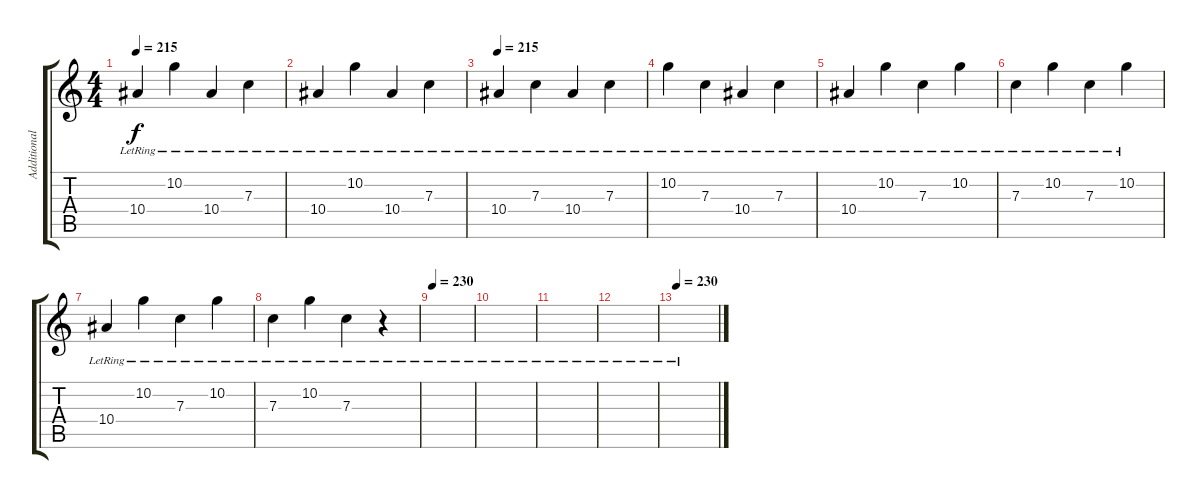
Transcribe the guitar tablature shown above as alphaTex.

\track ("Additional Guitar 2" "Additional") {instrument electricguitarclean}
\staff {score tabs}
\tuning (D4 A3 F3 C3 G2 C2) {hide}
\ts (4 4)
\tempo 215
\clef g2
\ks c
10.4{lr}.4{dy f} 10.2{lr}.4 10.4{lr}.4 7.3{lr}.4 |
10.4{lr}.4 10.2{lr}.4 10.4{lr}.4 7.3{lr}.4 |
\tempo 215
10.4{lr}.4 7.3{lr}.4 10.4{lr}.4 7.3{lr}.4 |
10.2{lr}.4 7.3{lr}.4 10.4{lr}.4 7.3{lr}.4 |
10.4{lr}.4 10.2{lr}.4 7.3{lr}.4 10.2{lr}.4 |
7.3{lr}.4 10.2{lr}.4 7.3{lr}.4 10.2{lr}.4 |
10.4{lr}.4 10.2{lr}.4 7.3{lr}.4 10.2{lr}.4 |
7.3{lr}.4 10.2{lr}.4 7.3{lr}.4 r.4 |
\tempo 230
|
|
|
|
\tempo 230
